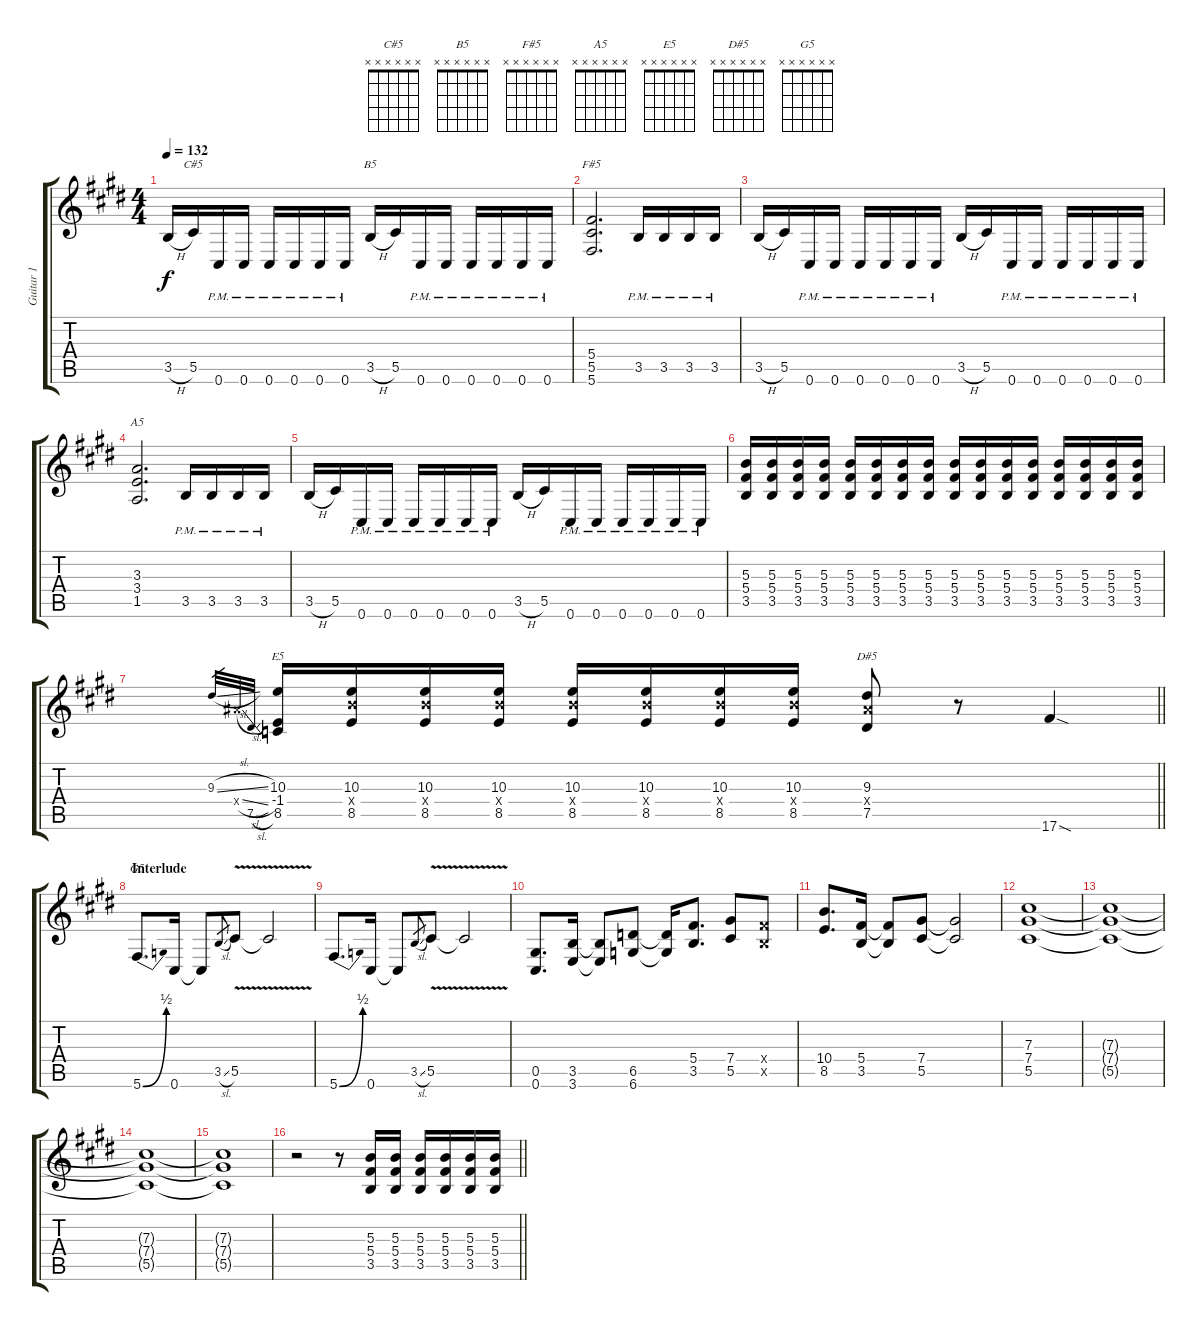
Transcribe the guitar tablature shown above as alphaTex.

\track ("Guitar 1" "Guitar 1") {instrument distortionguitar}
\staff {score tabs}
\tuning (Eb4 Bb3 Gb3 Db3 Ab2 Db2) {hide}
\chord ("C#5" x x x x x x)
\chord ("B5" x x x x x x)
\chord ("F#5" x x x x x x)
\chord ("A5" x x x x x x)
\chord ("E5" x x x x x x)
\chord ("D#5" x x x x x x)
\chord ("G5" x x x x x x)
\ts (4 4)
\tempo 132
\clef g2
\ks c#minor
3.5{h}.16{dy f} 5.5.16{ch "C#5"} 0.6{pm}.16 0.6{pm}.16 0.6{pm}.16 0.6{pm}.16 0.6{pm}.16 0.6{pm}.16 3.5{h}.16{ch "B5"} 5.5.16 0.6{pm}.16 0.6{pm}.16 0.6{pm}.16 0.6{pm}.16 0.6{pm}.16 0.6{pm}.16 |
(5.4 5.5 5.6).2{d ch "F#5"} 3.5{pm}.16 3.5{pm}.16 3.5{pm}.16 3.5{pm}.16 |
3.5{h}.16 5.5.16 0.6{pm}.16 0.6{pm}.16 0.6{pm}.16 0.6{pm}.16 0.6{pm}.16 0.6{pm}.16 3.5{h}.16 5.5.16 0.6{pm}.16 0.6{pm}.16 0.6{pm}.16 0.6{pm}.16 0.6{pm}.16 0.6{pm}.16 |
(3.3 3.4 1.5).2{d ch "A5"} 3.5{pm}.16 3.5{pm}.16 3.5{pm}.16 3.5{pm}.16 |
3.5{h}.16 5.5.16 0.6{pm}.16 0.6{pm}.16 0.6{pm}.16 0.6{pm}.16 0.6{pm}.16 0.6{pm}.16 3.5{h}.16 5.5.16 0.6{pm}.16 0.6{pm}.16 0.6{pm}.16 0.6{pm}.16 0.6{pm}.16 0.6{pm}.16 |
(5.3 5.4 3.5).16 (5.3 5.4 3.5).16 (5.3 5.4 3.5).16 (5.3 5.4 3.5).16 (5.3 5.4 3.5).16 (5.3 5.4 3.5).16 (5.3 5.4 3.5).16 (5.3 5.4 3.5).16 (5.3 5.4 3.5).16 (5.3 5.4 3.5).16 (5.3 5.4 3.5).16 (5.3 5.4 3.5).16 (5.3 5.4 3.5).16 (5.3 5.4 3.5).16 (5.3 5.4 3.5).16 (5.3 5.4 3.5).16 |
\barLineRight lightlight
9.3{sl}.32{gr} 9.4{sl x}.32{gr} 7.5{sl}.32{gr} (10.3 -1.4 8.5).16{ch "E5"} (10.3 10.4{x} 8.5).16 (10.3 10.4{x} 8.5).16 (10.3 10.4{x} 8.5).16 (10.3 10.4{x} 8.5).16 (10.3 10.4{x} 8.5).16 (10.3 10.4{x} 8.5).16 (10.3 10.4{x} 8.5).16 (9.3 9.4{x} 7.5).8{ch "D#5"} r.8 17.6{sod}.4 |
\section ("" "Interlude")
5.6{be (bend 0 0 60 2)}.8{d ch "G5"} 0.6.16 0.6{t}.8 3.5{sl}.8{gr} 5.5{v}.8 5.5{t}.2 |
5.6{be (bend 0 0 60 2)}.8{d} 0.6.16 0.6{t}.8 3.5{sl}.8{gr} 5.5{v}.8 5.5{t}.2 |
(0.5 0.6).8{d} (3.5 3.6).16 (3.5{t} 3.6{t}).8 (6.5 6.6).8 (6.5{t} 6.6{t}).16 (5.4 3.5).8{d} (7.4 5.5).8 (5.4{x} 3.5{x}).8 |
(10.4 8.5).8{d} (5.4 3.5).16 (5.4{t} 3.5{t}).8 (7.4 5.5).8 (7.4{t} 5.5{t}).2 |
(7.3 7.4 5.5).1 |
(7.3{t} 7.4{t} 5.5{t}).1 |
(7.3{t} 7.4{t} 5.5{t}).1 |
(7.3{t} 7.4{t} 5.5{t}).1 |
\barLineRight lightlight
r.2 r.8 (5.3 5.4 3.5).16 (5.3 5.4 3.5).16 (5.3 5.4 3.5).16 (5.3 5.4 3.5).16 (5.3 5.4 3.5).16 (5.3 5.4 3.5).16
